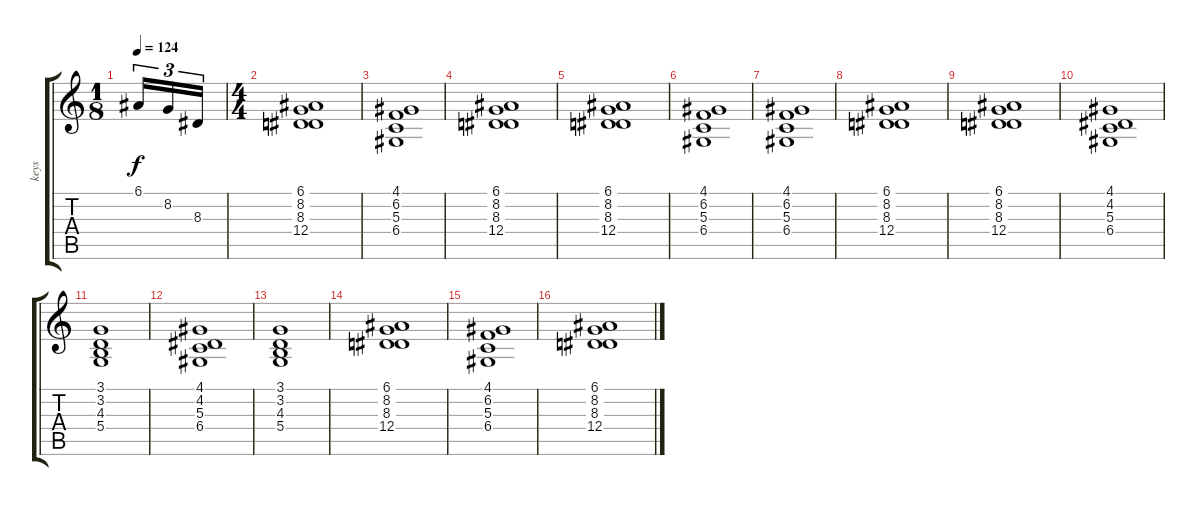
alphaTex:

\track ("keys" "keys") {instrument electricpiano1 bank 255}
\staff {score tabs}
\tuning (E4 B3 G3 D3 A2 E2) {hide}
\ts (1 8)
\tempo 124
\clef g2
\ks c
6.1.16{tu (3 2) dy f instrument electricpiano1} 8.2.16{tu (3 2)} 8.3.16{tu (3 2)} |
\ts (4 4)
(6.1 8.2 8.3 12.4).1 |
(4.1 6.2 5.3 6.4).1 |
(6.1 8.2 8.3 12.4).1 |
(6.1 8.2 8.3 12.4).1 |
(4.1 6.2 5.3 6.4).1 |
(4.1 6.2 5.3 6.4).1 |
(6.1 8.2 8.3 12.4).1 |
(6.1 8.2 8.3 12.4).1 |
(4.1 4.2 5.3 6.4).1 |
(3.1 3.2 4.3 5.4).1 |
(4.1 4.2 5.3 6.4).1 |
(3.1 3.2 4.3 5.4).1 |
(6.1 8.2 8.3 12.4).1 |
(4.1 6.2 5.3 6.4).1 |
(6.1 8.2 8.3 12.4).1
